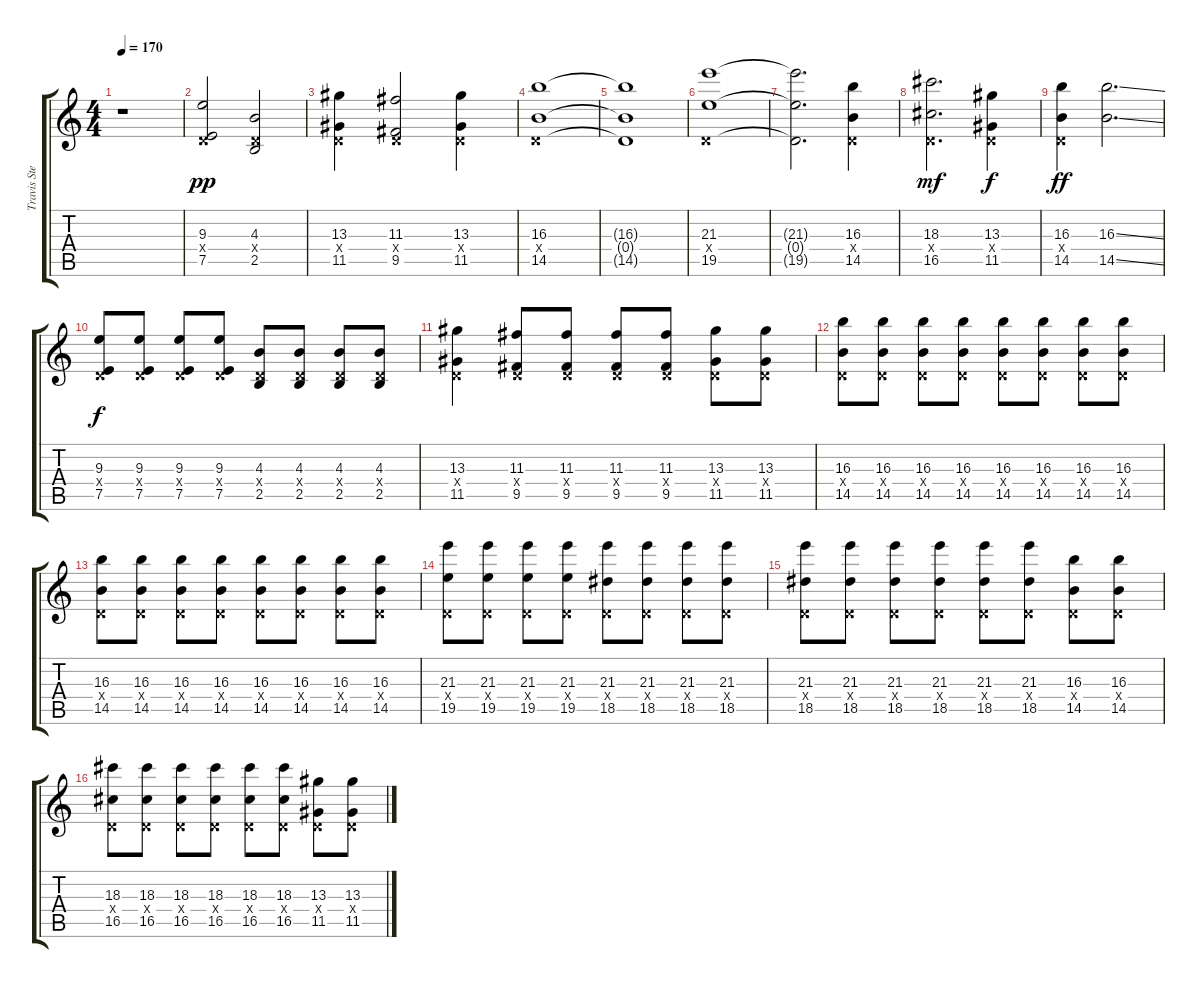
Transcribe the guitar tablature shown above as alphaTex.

\track ("Travis Stever" "Travis Ste") {instrument distortionguitar}
\staff {score tabs}
\tuning (E4 B3 G3 D3 A2 E2) {hide}
\ts (4 4)
\tempo 170
\clef g2
\ks c
r.1{dy mp} |
(9.3 0.4{x} 7.5).2{dy pp} (4.3 0.4{x} 2.5).2 |
(13.3 0.4{x} 11.5).4 (11.3 0.4{x} 9.5).2 (13.3 0.4{x} 11.5).4 |
(16.3 0.4{x} 14.5).1 |
(16.3{t} 0.4{t} 14.5{t}).1 |
(21.3 0.4{x} 19.5).1 |
(21.3{t} 0.4{t} 19.5{t}).2{d} (16.3 0.4{x} 14.5).4 |
(18.3 0.4{x} 16.5).2{d dy mf} (13.3 0.4{x} 11.5).4{dy f} |
(16.3 0.4{x} 14.5).4{dy ff} (16.3{ss} 14.5{ss}).2{d} |
(9.3 0.4{x} 7.5).8{dy f} (9.3 0.4{x} 7.5).8 (9.3 0.4{x} 7.5).8 (9.3 0.4{x} 7.5).8 (4.3 0.4{x} 2.5).8 (4.3 0.4{x} 2.5).8 (4.3 0.4{x} 2.5).8 (4.3 0.4{x} 2.5).8 |
(13.3 0.4{x} 11.5).4 (11.3 0.4{x} 9.5).8 (11.3 0.4{x} 9.5).8 (11.3 0.4{x} 9.5).8 (11.3 0.4{x} 9.5).8 (13.3 0.4{x} 11.5).8 (13.3 0.4{x} 11.5).8 |
(16.3 0.4{x} 14.5).8 (16.3 0.4{x} 14.5).8 (16.3 0.4{x} 14.5).8 (16.3 0.4{x} 14.5).8 (16.3 0.4{x} 14.5).8 (16.3 0.4{x} 14.5).8 (16.3 0.4{x} 14.5).8 (16.3 0.4{x} 14.5).8 |
(16.3 0.4{x} 14.5).8 (16.3 0.4{x} 14.5).8 (16.3 0.4{x} 14.5).8 (16.3 0.4{x} 14.5).8 (16.3 0.4{x} 14.5).8 (16.3 0.4{x} 14.5).8 (16.3 0.4{x} 14.5).8 (16.3 0.4{x} 14.5).8 |
(21.3 0.4{x} 19.5).8 (21.3 0.4{x} 19.5).8 (21.3 0.4{x} 19.5).8 (21.3 0.4{x} 19.5).8 (21.3 0.4{x} 18.5).8 (21.3 0.4{x} 18.5).8 (21.3 0.4{x} 18.5).8 (21.3 0.4{x} 18.5).8 |
(21.3 0.4{x} 18.5).8 (21.3 0.4{x} 18.5).8 (21.3 0.4{x} 18.5).8 (21.3 0.4{x} 18.5).8 (21.3 0.4{x} 18.5).8 (21.3 0.4{x} 18.5).8 (16.3 0.4{x} 14.5).8 (16.3 0.4{x} 14.5).8 |
(18.3 0.4{x} 16.5).8 (18.3 0.4{x} 16.5).8 (18.3 0.4{x} 16.5).8 (18.3 0.4{x} 16.5).8 (18.3 0.4{x} 16.5).8 (18.3 0.4{x} 16.5).8 (13.3 0.4{x} 11.5).8 (13.3 0.4{x} 11.5).8
